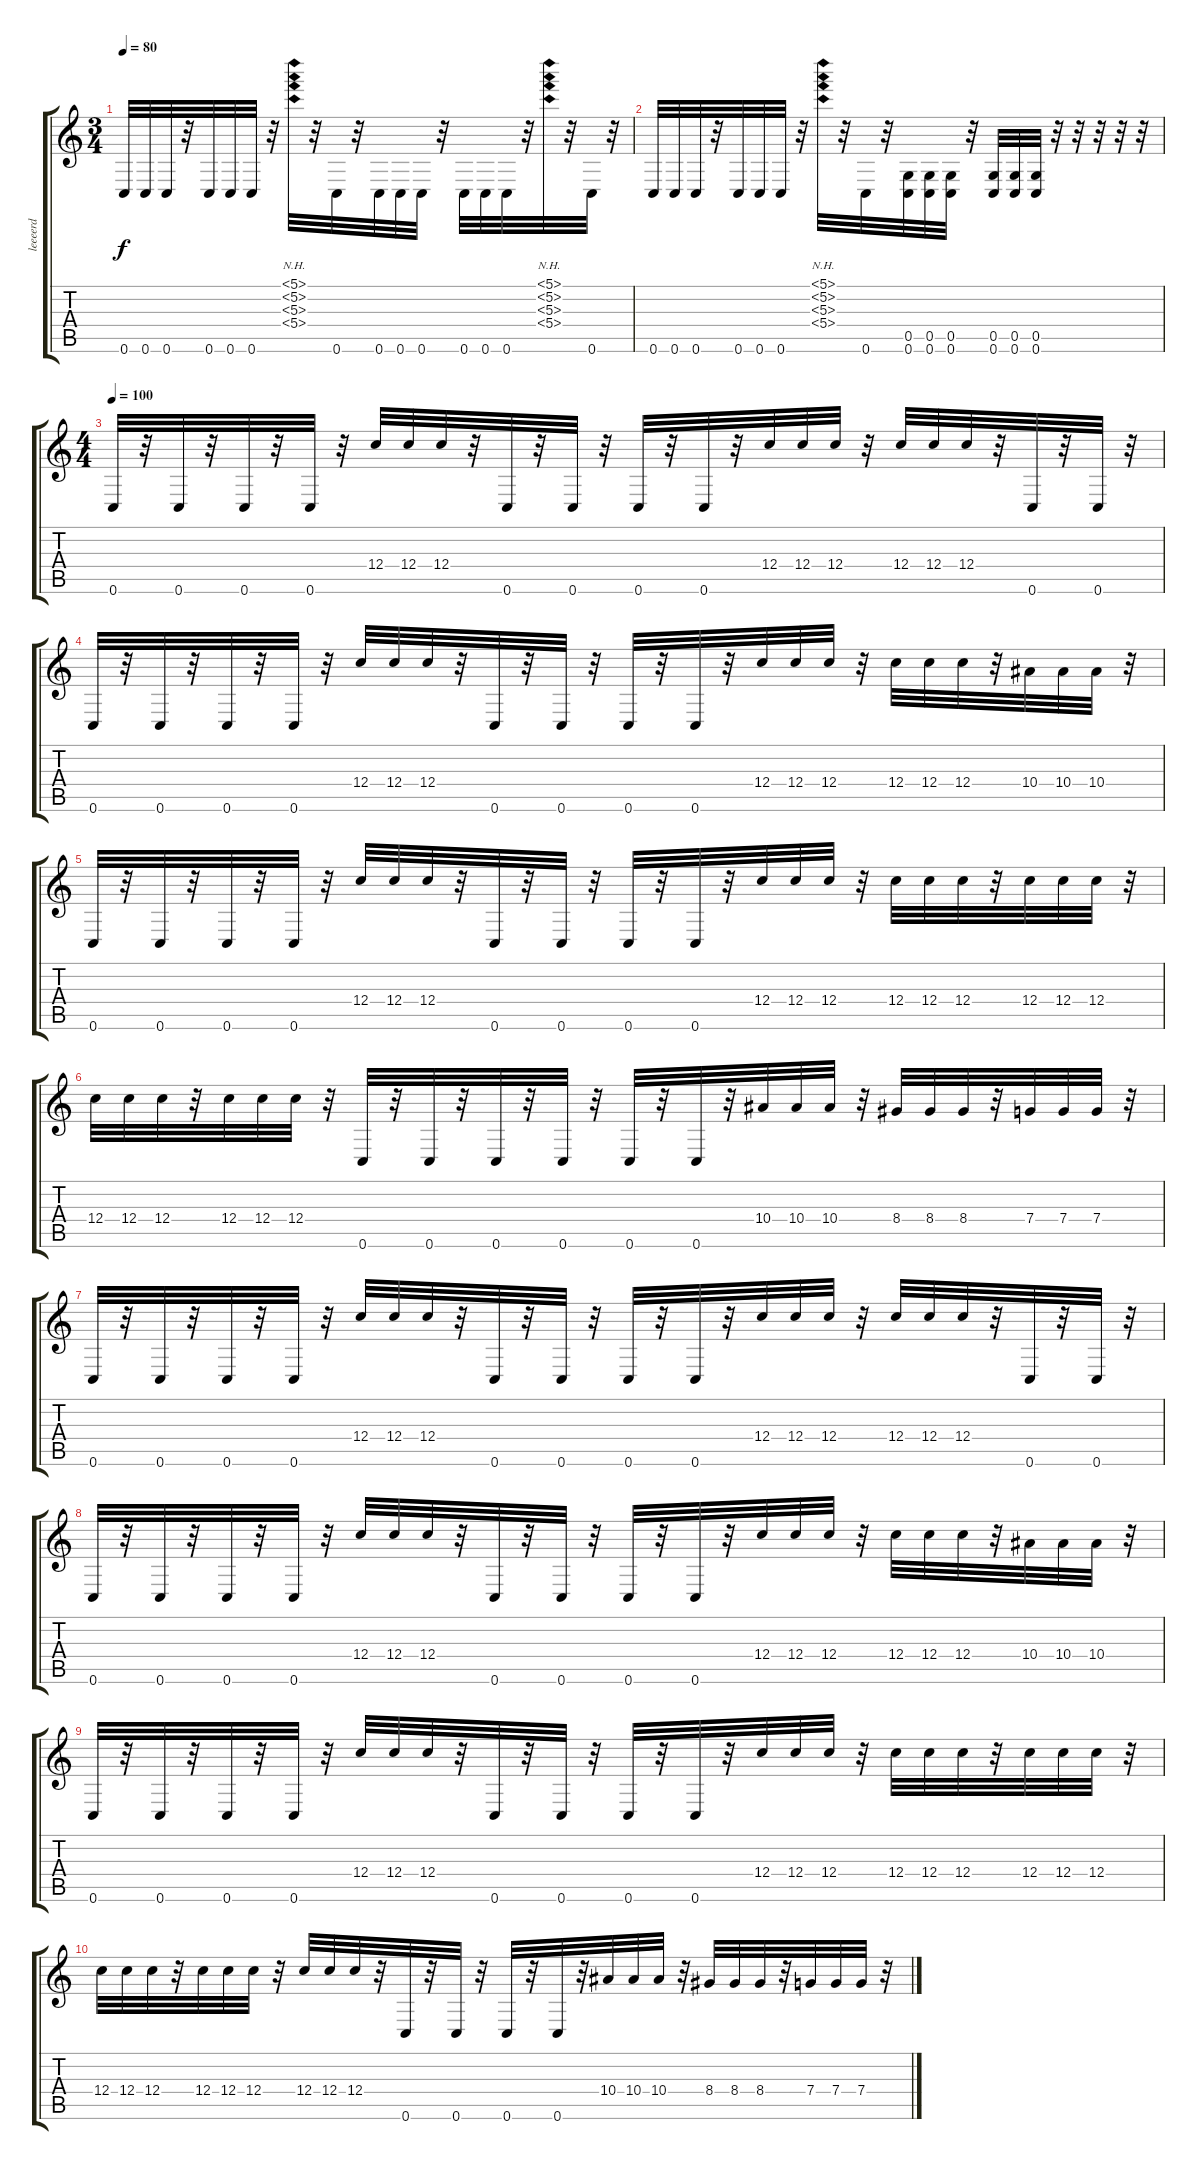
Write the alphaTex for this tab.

\track ("leeeerd" "leeeerd") {instrument distortionguitar}
\staff {score tabs}
\tuning (D4 A3 F3 C3 G2 C2) {hide}
\ts (3 4)
\tempo 80
\clef g2
\ks c
0.6.32{dy f} 0.6.32 0.6.32 r.32 0.6.32 0.6.32 0.6.32 r.32 (5.1{nh} 5.2{nh} 5.3{nh} 5.4{nh}).32 r.32 0.6.32 r.32 0.6.32 0.6.32 0.6.32 r.32 0.6.32 0.6.32 0.6.32 r.32 (5.1{nh} 5.2{nh} 5.3{nh} 5.4{nh}).32 r.32 0.6.32 r.32 |
0.6.32 0.6.32 0.6.32 r.32 0.6.32 0.6.32 0.6.32 r.32 (5.1{nh} 5.2{nh} 5.3{nh} 5.4{nh}).32 r.32 0.6.32 r.32 (0.5 0.6).32 (0.5 0.6).32 (0.5 0.6).32 r.32 (0.5 0.6).32 (0.5 0.6).32 (0.5 0.6).32 r.32 r.32 r.32 r.32 r.32 |
\ts (4 4)
\tempo 100
0.6.32 r.32 0.6.32 r.32 0.6.32 r.32 0.6.32 r.32 12.4.32 12.4.32 12.4.32 r.32 0.6.32 r.32 0.6.32 r.32 0.6.32 r.32 0.6.32 r.32 12.4.32 12.4.32 12.4.32 r.32 12.4.32 12.4.32 12.4.32 r.32 0.6.32 r.32 0.6.32 r.32 |
0.6.32 r.32 0.6.32 r.32 0.6.32 r.32 0.6.32 r.32 12.4.32 12.4.32 12.4.32 r.32 0.6.32 r.32 0.6.32 r.32 0.6.32 r.32 0.6.32 r.32 12.4.32 12.4.32 12.4.32 r.32 12.4.32 12.4.32 12.4.32 r.32 10.4.32 10.4.32 10.4.32 r.32 |
0.6.32 r.32 0.6.32 r.32 0.6.32 r.32 0.6.32 r.32 12.4.32 12.4.32 12.4.32 r.32 0.6.32 r.32 0.6.32 r.32 0.6.32 r.32 0.6.32 r.32 12.4.32 12.4.32 12.4.32 r.32 12.4.32 12.4.32 12.4.32 r.32 12.4.32 12.4.32 12.4.32 r.32 |
12.4.32 12.4.32 12.4.32 r.32 12.4.32 12.4.32 12.4.32 r.32 0.6.32 r.32 0.6.32 r.32 0.6.32 r.32 0.6.32 r.32 0.6.32 r.32 0.6.32 r.32 10.4.32 10.4.32 10.4.32 r.32 8.4.32 8.4.32 8.4.32 r.32 7.4.32 7.4.32 7.4.32 r.32 |
0.6.32 r.32 0.6.32 r.32 0.6.32 r.32 0.6.32 r.32 12.4.32 12.4.32 12.4.32 r.32 0.6.32 r.32 0.6.32 r.32 0.6.32 r.32 0.6.32 r.32 12.4.32 12.4.32 12.4.32 r.32 12.4.32 12.4.32 12.4.32 r.32 0.6.32 r.32 0.6.32 r.32 |
0.6.32 r.32 0.6.32 r.32 0.6.32 r.32 0.6.32 r.32 12.4.32 12.4.32 12.4.32 r.32 0.6.32 r.32 0.6.32 r.32 0.6.32 r.32 0.6.32 r.32 12.4.32 12.4.32 12.4.32 r.32 12.4.32 12.4.32 12.4.32 r.32 10.4.32 10.4.32 10.4.32 r.32 |
0.6.32 r.32 0.6.32 r.32 0.6.32 r.32 0.6.32 r.32 12.4.32 12.4.32 12.4.32 r.32 0.6.32 r.32 0.6.32 r.32 0.6.32 r.32 0.6.32 r.32 12.4.32 12.4.32 12.4.32 r.32 12.4.32 12.4.32 12.4.32 r.32 12.4.32 12.4.32 12.4.32 r.32 |
12.4.32 12.4.32 12.4.32 r.32 12.4.32 12.4.32 12.4.32 r.32 12.4.32 12.4.32 12.4.32 r.32 0.6.32 r.32 0.6.32 r.32 0.6.32 r.32 0.6.32 r.32 10.4.32 10.4.32 10.4.32 r.32 8.4.32 8.4.32 8.4.32 r.32 7.4.32 7.4.32 7.4.32 r.32
